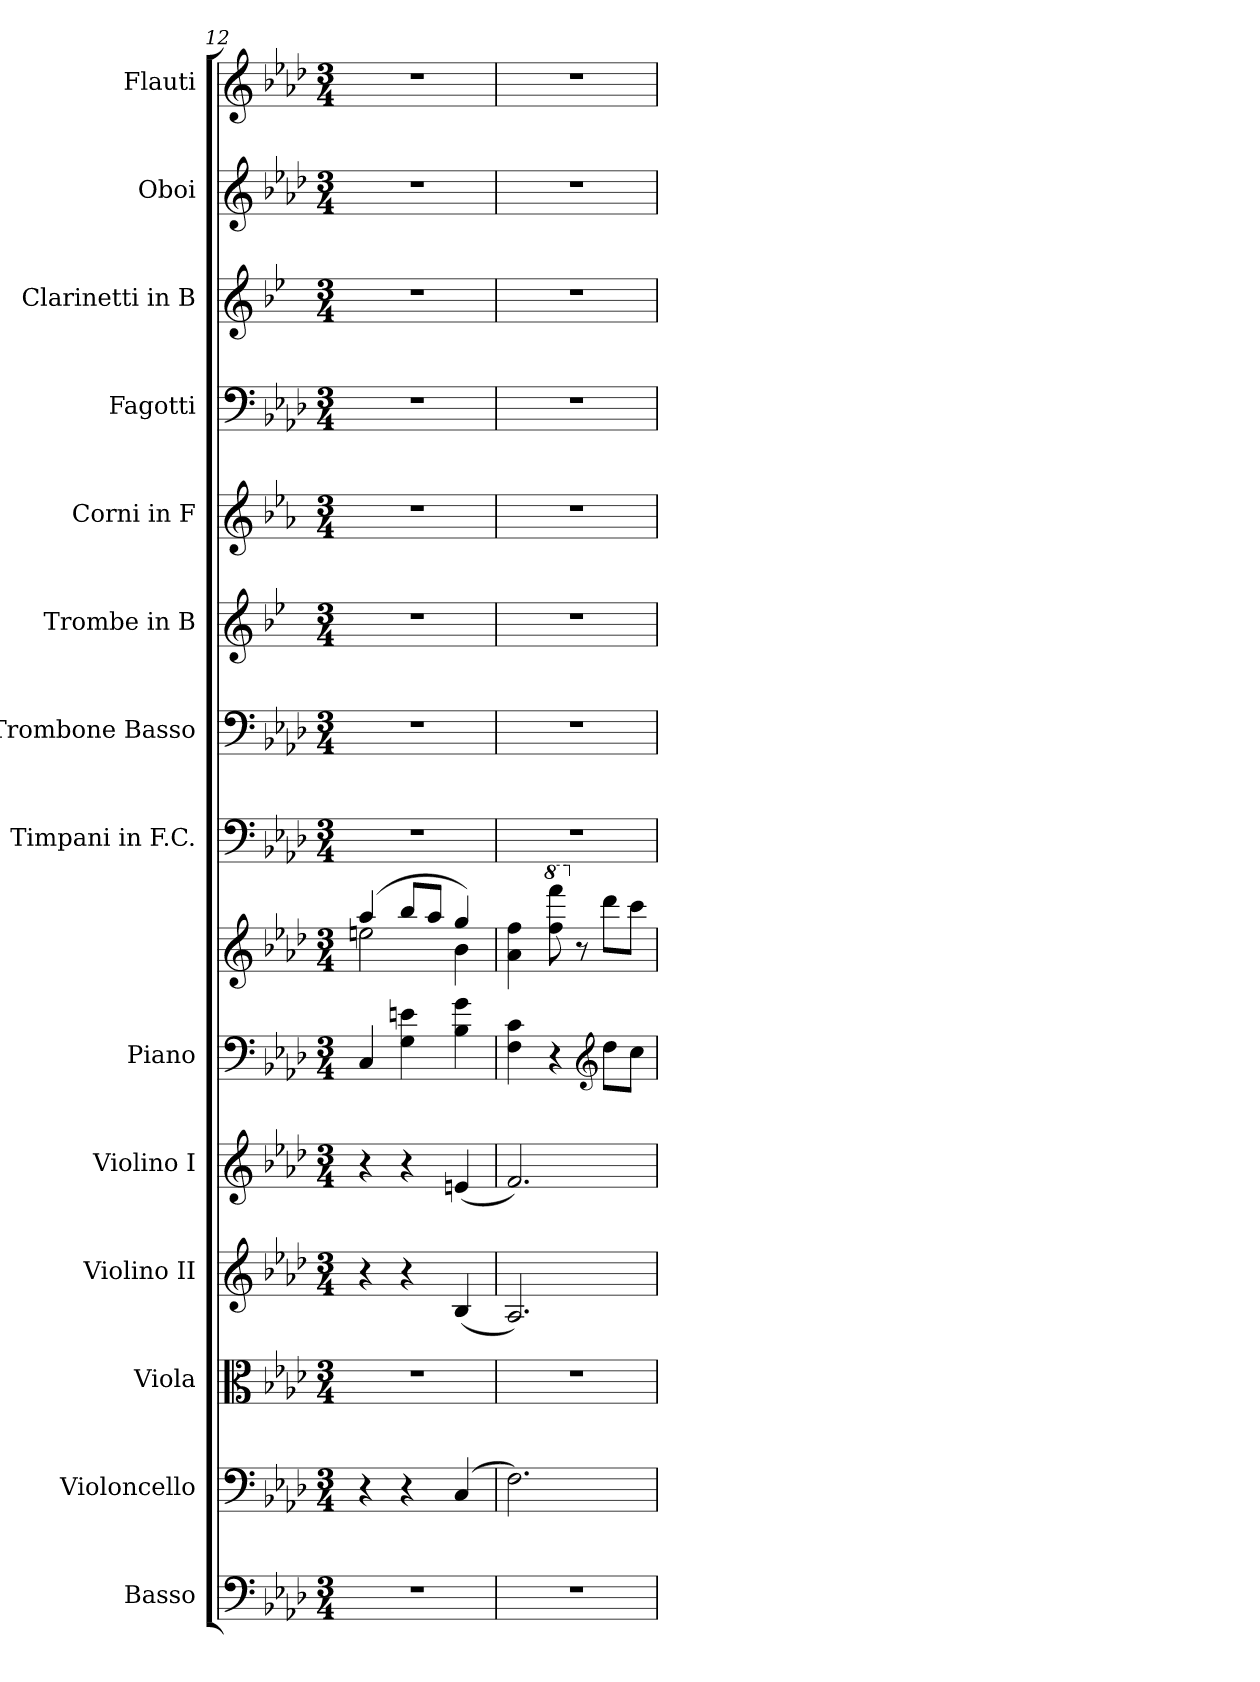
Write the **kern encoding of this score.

**kern	**kern	**kern	**kern	**kern	**kern	**kern	**kern	**kern	**kern	**kern	**kern	**kern	**kern	**kern
*part14	*part13	*part12	*part11	*part10	*part9	*part9	*part8	*part7	*part6	*part5	*part4	*part3	*part2	*part1
*staff15	*staff14	*staff13	*staff12	*staff11	*staff10	*staff9	*staff8	*staff7	*staff6	*staff5	*staff4	*staff3	*staff2	*staff1
*I"Basso	*I"Violoncello	*I"Viola	*I"Violino II	*I"Violino I	*I"Piano	*	*I"Timpani in F.C.	*I"Trombone Basso	*I"Trombe in B	*I"Corni in F	*I"Fagotti	*I"Clarinetti in B	*I"Oboi	*I"Flauti
*	*	*	*	*	*I'Pno.	*	*I'Timp.	*	*	*	*	*	*I'Ob.	*I'Fl.
*clefF4	*clefF4	*clefC3	*clefG2	*clefG2	*clefF4	*clefG2	*clefF4	*clefF4	*clefG2	*clefG2	*clefF4	*clefG2	*clefG2	*clefG2
*ITrd7c12	*	*	*	*	*	*	*	*	*ITrd1c2	*ITrd4c7	*	*ITrd1c2	*	*
*k[b-e-a-d-]	*k[b-e-a-d-]	*k[b-e-a-d-]	*k[b-e-a-d-]	*k[b-e-a-d-]	*k[b-e-a-d-]	*k[b-e-a-d-]	*k[b-e-a-d-]	*k[b-e-a-d-]	*k[b-e-a-d-]	*k[b-e-a-d-]	*k[b-e-a-d-]	*k[b-e-a-d-]	*k[b-e-a-d-]	*k[b-e-a-d-]
*M3/4	*M3/4	*M3/4	*M3/4	*M3/4	*M3/4	*M3/4	*M3/4	*M3/4	*M3/4	*M3/4	*M3/4	*M3/4	*M3/4	*M3/4
=12	=12	=12	=12	=12	=12	=12	=12	=12	=12	=12	=12	=12	=12	=12
*	*	*	*	*	*	*^	*	*	*	*	*	*	*	*
2.r	4r	2.r	4r	4r	4C/	(>4aa-/	2een\	2.r	2.r	2.r	2.r	2.r	2.r	2.r	2.r
.	4r	.	4r	4r	4G\ 4en\	8bb-/L	.	.	.	.	.	.	.	.	.
.	.	.	.	.	.	8aa-/J	.	.	.	.	.	.	.	.	.
.	(<4C/	.	(<4B-/	(<4en/	4B-\ 4g\	4gg/)	4b-\	.	.	.	.	.	.	.	.
*	*	*	*	*	*	*v	*v	*	*	*	*	*	*	*	*
=13	=13	=13	=13	=13	=13	=13	=13	=13	=13	=13	=13	=13	=13	=13
2.r	2.F\)	2.r	2.A-/)	2.f/)	4F\ 4c\	4a-\ 4ff\	2.r	2.r	2.r	2.r	2.r	2.r	2.r	2.r
*	*	*	*	*	*	*8va	*	*	*	*	*	*	*	*
.	.	.	.	.	4r	8fff\ 8ffff\	.	.	.	.	.	.	.	.
*	*	*	*	*	*	*X8va	*	*	*	*	*	*	*	*
.	.	.	.	.	.	8r	.	.	.	.	.	.	.	.
*	*	*	*	*	*clefG2	*	*	*	*	*	*	*	*	*
.	.	.	.	.	8dd-\L	8ddd-\L	.	.	.	.	.	.	.	.
.	.	.	.	.	8cc\J	8ccc\J	.	.	.	.	.	.	.	.
=	=	=	=	=	=	=	=	=	=	=	=	=	=	=
*-	*-	*-	*-	*-	*-	*-	*-	*-	*-	*-	*-	*-	*-	*-
